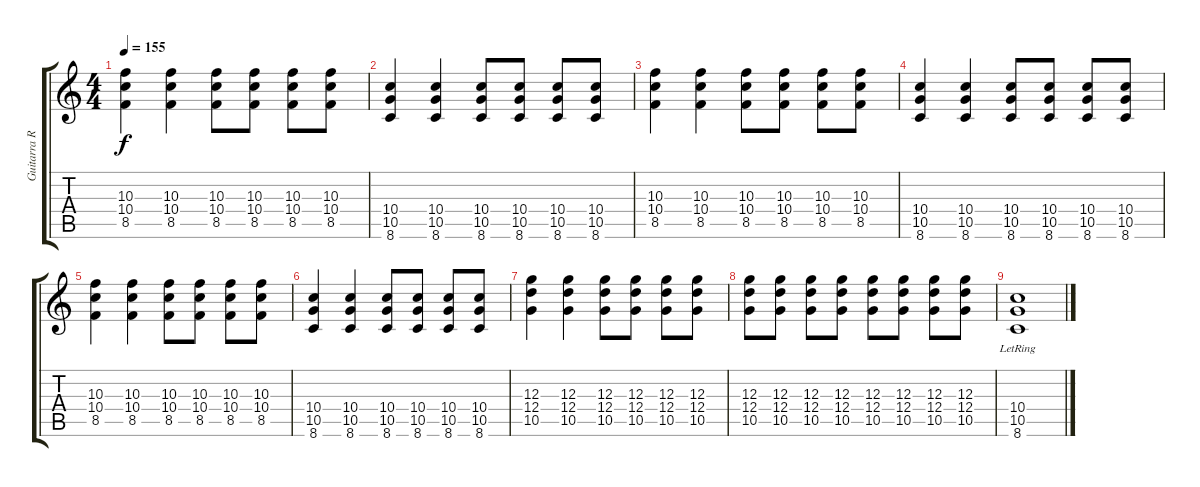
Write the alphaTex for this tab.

\track ("Guitarra Ritmica" "Guitarra R") {instrument distortionguitar}
\staff {score tabs}
\tuning (E4 B3 G3 D3 A2 E2) {hide}
\ts (4 4)
\tempo 155
\clef g2
\ks c
(10.3 10.4 8.5).4{dy f} (10.3 10.4 8.5).4 (10.3 10.4 8.5).8 (10.3 10.4 8.5).8 (10.3 10.4 8.5).8 (10.3 10.4 8.5).8 |
(10.4 10.5 8.6).4 (10.4 10.5 8.6).4 (10.4 10.5 8.6).8 (10.4 10.5 8.6).8 (10.4 10.5 8.6).8 (10.4 10.5 8.6).8 |
(10.3 10.4 8.5).4 (10.3 10.4 8.5).4 (10.3 10.4 8.5).8 (10.3 10.4 8.5).8 (10.3 10.4 8.5).8 (10.3 10.4 8.5).8 |
(10.4 10.5 8.6).4 (10.4 10.5 8.6).4 (10.4 10.5 8.6).8 (10.4 10.5 8.6).8 (10.4 10.5 8.6).8 (10.4 10.5 8.6).8 |
(10.3 10.4 8.5).4 (10.3 10.4 8.5).4 (10.3 10.4 8.5).8 (10.3 10.4 8.5).8 (10.3 10.4 8.5).8 (10.3 10.4 8.5).8 |
(10.4 10.5 8.6).4 (10.4 10.5 8.6).4 (10.4 10.5 8.6).8 (10.4 10.5 8.6).8 (10.4 10.5 8.6).8 (10.4 10.5 8.6).8 |
(12.3 12.4 10.5).4 (12.3 12.4 10.5).4 (12.3 12.4 10.5).8 (12.3 12.4 10.5).8 (12.3 12.4 10.5).8 (12.3 12.4 10.5).8 |
(12.3 12.4 10.5).8 (12.3 12.4 10.5).8 (12.3 12.4 10.5).8 (12.3 12.4 10.5).8 (12.3 12.4 10.5).8 (12.3 12.4 10.5).8 (12.3 12.4 10.5).8 (12.3 12.4 10.5).8 |
(10.4{lr} 10.5{lr} 8.6{lr}).1
